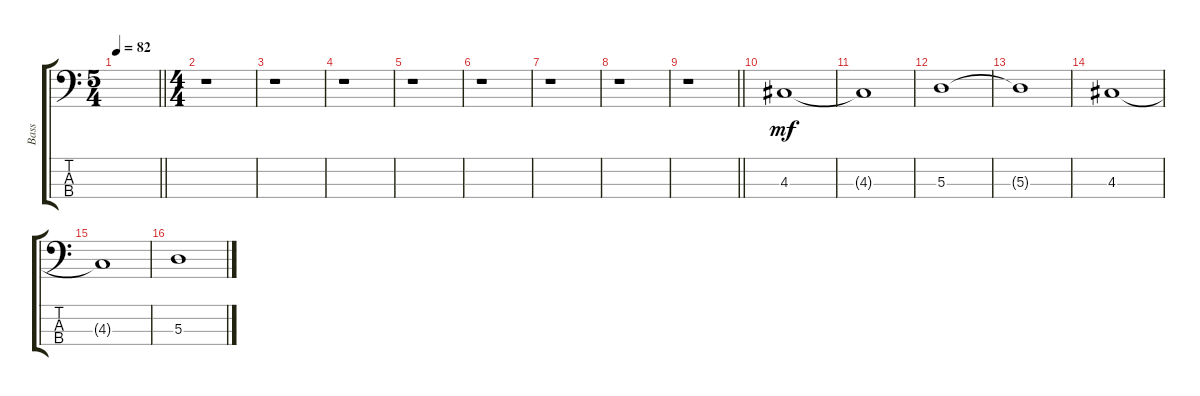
\track ("Bass" "Bass") {instrument electricbassfinger}
\staff {score tabs}
\tuning (G2 D2 A1 E1) {hide}
\ts (5 4)
\tempo 82
\clef f4
\barLineRight lightlight
\ks c
|
\ts (4 4)
r.1 |
r.1 |
r.1 |
r.1 |
r.1 |
r.1 |
r.1 |
\barLineRight lightlight
r.1 |
4.3.1{dy mf} |
4.3{t}.1 |
5.3.1 |
5.3{t}.1 |
4.3.1 |
4.3{t}.1 |
5.3.1
